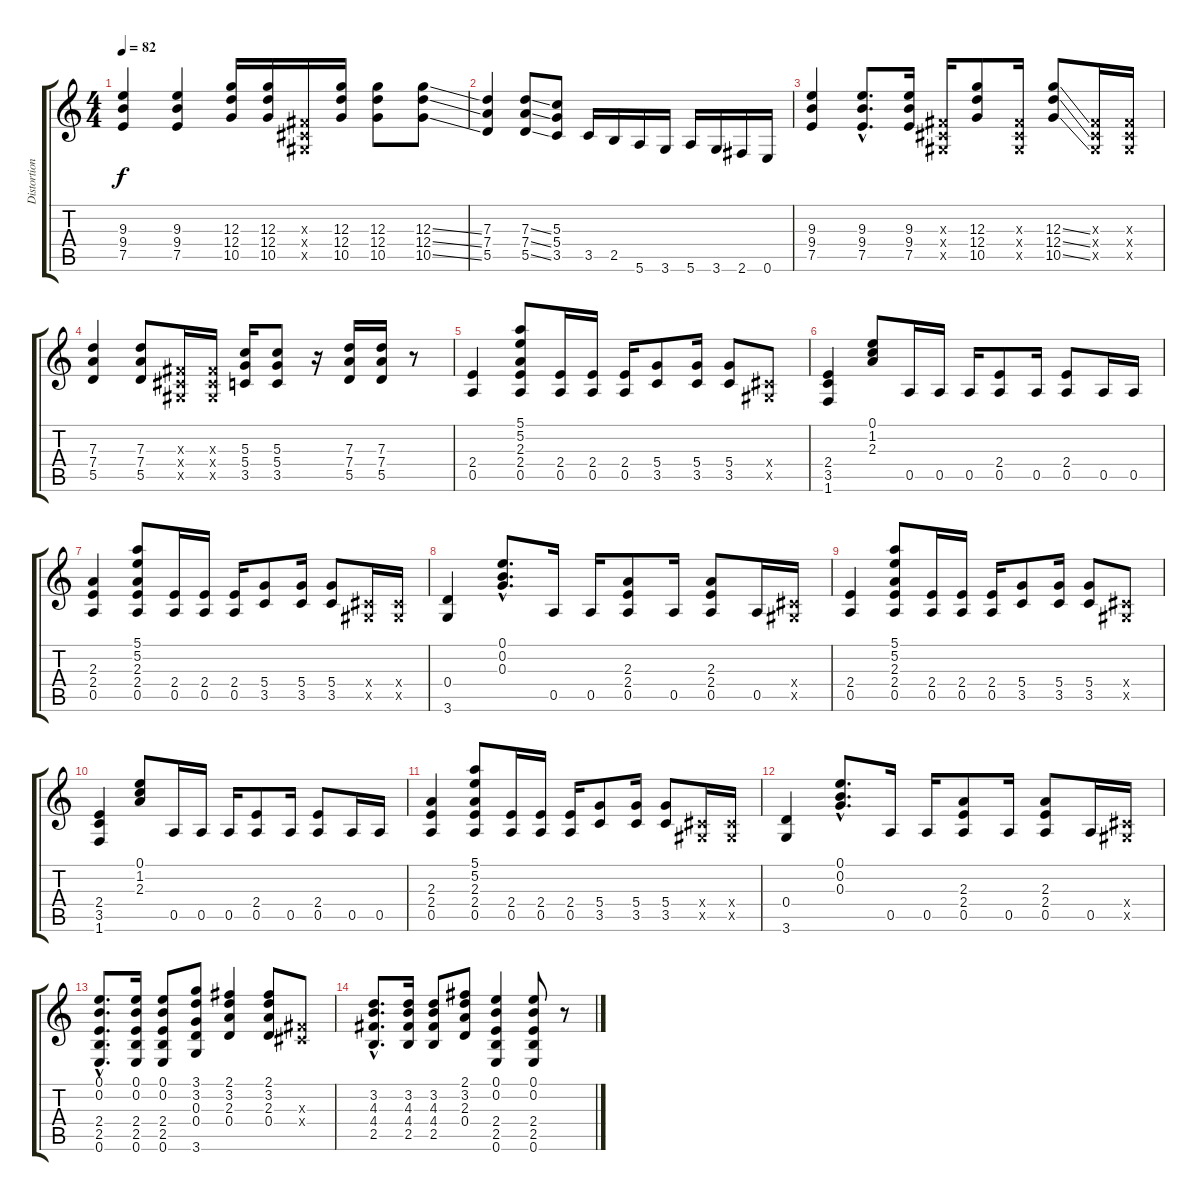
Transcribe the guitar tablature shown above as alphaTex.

\track ("Distortion (Rhythm)" "Distortion") {instrument distortionguitar}
\staff {score tabs}
\tuning (E4 B3 G3 D3 A2 E2) {hide}
\ts (4 4)
\tempo 82
\clef g2
\ks c
(9.3 9.4 7.5).4{dy f} (9.3 9.4 7.5).4 (12.3 12.4 10.5).16 (12.3 12.4 10.5).16 (-1.3{x} -1.4{x} -1.5{x}).16 (12.3 12.4 10.5).16 (12.3 12.4 10.5).8 (12.3{ss} 12.4{ss} 10.5{ss}).8 |
(7.3 7.4 5.5).4 (7.3{ss} 7.4{ss} 5.5{ss}).8 (5.3 5.4 3.5).8 3.5.16 2.5.16 5.6.16 3.6.16 5.6.16 3.6.16 2.6.16 0.6.16 |
(9.3 9.4 7.5).4 (9.3{hac} 9.4{hac} 7.5{hac}).8{d} (9.3 9.4 7.5).16 (-1.3{x} -1.4{x} -1.5{x}).16 (12.3 12.4 10.5).8 (-1.3{x} -1.4{x} -1.5{x}).16 (12.3{ss} 12.4{ss} 10.5{ss}).8 (-1.3{x} -1.4{x} -1.5{x}).16 (-1.3{x} -1.4{x} -1.5{x}).16 |
(7.3 7.4 5.5).4 (7.3 7.4 5.5).8 (-1.3{x} -1.4{x} -1.5{x}).16 (-1.3{x} -1.4{x} -1.5{x}).16 (5.3 5.4 3.5).16 (5.3 5.4 3.5).8 r.16 (7.3 7.4 5.5).16 (7.3 7.4 5.5).16 r.8 |
(2.4 0.5).4 (5.1 5.2 2.3 2.4 0.5).8 (2.4 0.5).16 (2.4 0.5).16 (2.4 0.5).16 (5.4 3.5).8 (5.4 3.5).16 (5.4 3.5).8 (-1.4{x} -1.5{x}).8 |
(2.4 3.5 1.6).4 (0.1 1.2 2.3).8 0.5.16 0.5.16 0.5.16 (2.4 0.5).8 0.5.16 (2.4 0.5).8 0.5.16 0.5.16 |
(2.3 2.4 0.5).4 (5.1 5.2 2.3 2.4 0.5).8 (2.4 0.5).16 (2.4 0.5).16 (2.4 0.5).16 (5.4 3.5).8 (5.4 3.5).16 (5.4 3.5).8 (-1.4{x} -1.5{x}).16 (-1.4{x} -1.5{x}).16 |
(0.4 3.6).4 (0.1{hac} 0.2{hac} 0.3{hac}).8{d} 0.5.16 0.5.16 (2.3 2.4 0.5).8 0.5.16 (2.3 2.4 0.5).8 0.5.16 (-1.4{x} -1.5{x}).16 |
(2.4 0.5).4 (5.1 5.2 2.3 2.4 0.5).8 (2.4 0.5).16 (2.4 0.5).16 (2.4 0.5).16 (5.4 3.5).8 (5.4 3.5).16 (5.4 3.5).8 (-1.4{x} -1.5{x}).8 |
(2.4 3.5 1.6).4 (0.1 1.2 2.3).8 0.5.16 0.5.16 0.5.16 (2.4 0.5).8 0.5.16 (2.4 0.5).8 0.5.16 0.5.16 |
(2.3 2.4 0.5).4 (5.1 5.2 2.3 2.4 0.5).8 (2.4 0.5).16 (2.4 0.5).16 (2.4 0.5).16 (5.4 3.5).8 (5.4 3.5).16 (5.4 3.5).8 (-1.4{x} -1.5{x}).16 (-1.4{x} -1.5{x}).16 |
(0.4 3.6).4 (0.1{hac} 0.2{hac} 0.3{hac}).8{d} 0.5.16 0.5.16 (2.3 2.4 0.5).8 0.5.16 (2.3 2.4 0.5).8 0.5.16 (-1.4{x} -1.5{x}).16 |
(0.1{hac} 0.2{hac} 2.4{hac} 2.5{hac} 0.6{hac}).8{d} (0.1 0.2 2.4 2.5 0.6).16 (0.1 0.2 2.4 2.5 0.6).8 (3.1 3.2 0.3 0.4 3.6).8 (2.1 3.2 2.3 0.4).4 (2.1 3.2 2.3 0.4).8 (-1.3{x} -1.4{x}).8 |
(3.2{hac} 4.3{hac} 4.4{hac} 2.5{hac}).8{d} (3.2 4.3 4.4 2.5).16 (3.2 4.3 4.4 2.5).8 (2.1 3.2 2.3 0.4).8 (0.1 0.2 2.4 2.5 0.6).4 (0.1 0.2 2.4 2.5 0.6).8 r.8
